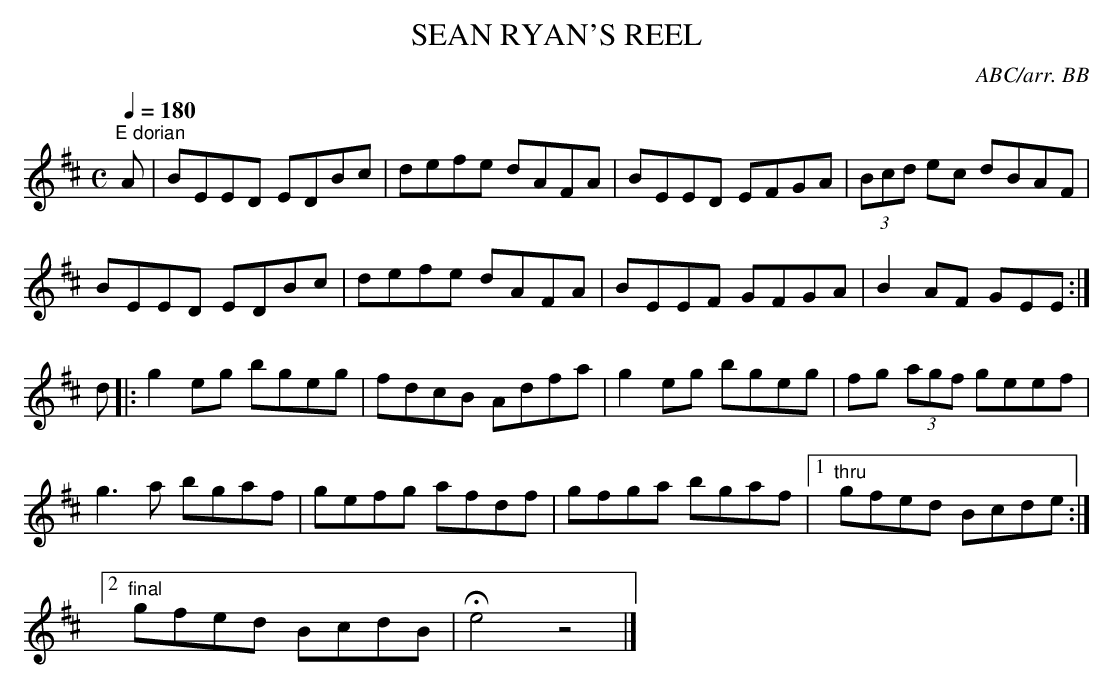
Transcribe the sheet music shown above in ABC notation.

X:1
T:SEAN RYAN'S REEL
C:ABC/arr. BB
Q:1/4=180
L:1/8
M:C
K:D
"^E dorian"
A|BEED EDBc|defe dAFA|BEED EFGA|(3Bcd ec dBAF|
BEED EDBc|defe dAFA|BEEF GFGA|B2AF GEE :|
d|:g2eg bgeg|fdcB Adfa|g2eg bgeg|fg (3agf geef|
g3a bgaf|gefg afdf|gfga bgaf|1 "thru"gfed Bcde:|
[2 "final"gfed BcdB|He4z4|]
